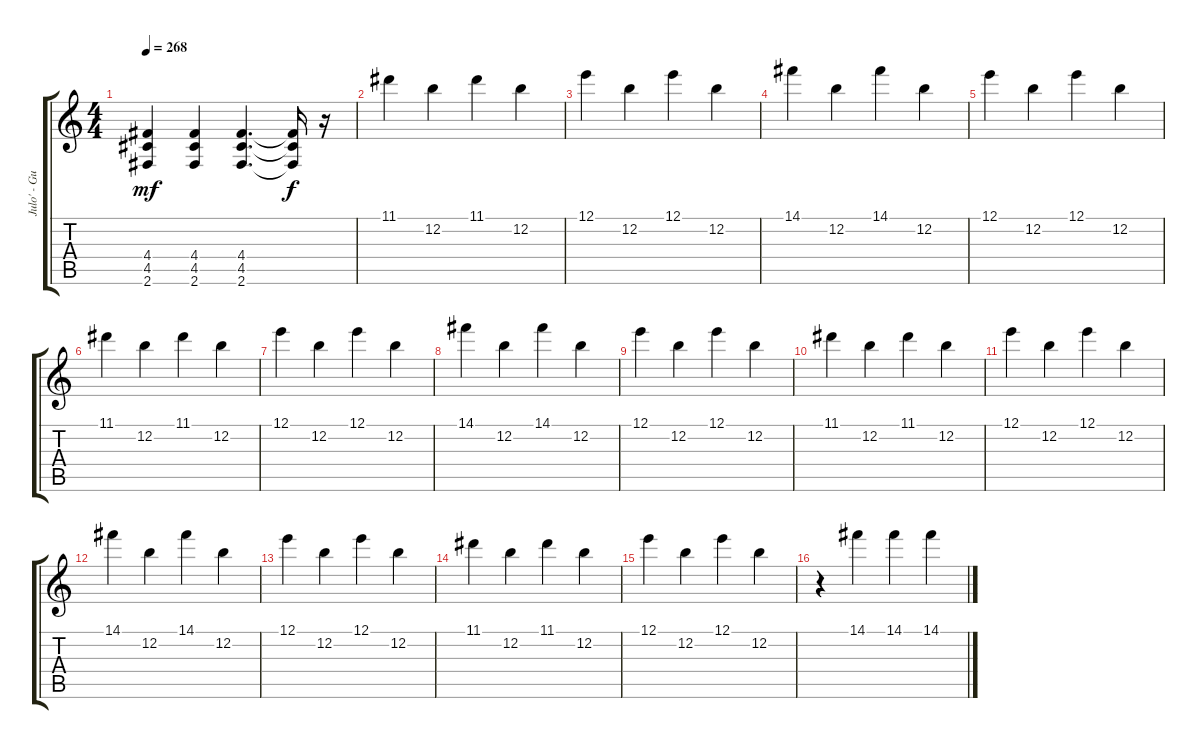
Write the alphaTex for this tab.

\track ("Julo' - Guitare" "Julo' - Gu") {instrument overdrivenguitar}
\staff {score tabs}
\tuning (E4 B3 G3 D3 A2 E2) {hide}
\ts (4 4)
\tempo 268
\clef g2
\ks c
(4.4 4.5 2.6).4{dy mf} (4.4 4.5 2.6).4 (4.4 4.5 2.6).4{d} (4.4{t} 4.5{t} 2.6{t}).16{dy f} r.16 |
11.1.4 12.2.4 11.1.4 12.2.4 |
12.1.4 12.2.4 12.1.4 12.2.4 |
14.1.4 12.2.4 14.1.4 12.2.4 |
12.1.4 12.2.4 12.1.4 12.2.4 |
11.1.4 12.2.4 11.1.4 12.2.4 |
12.1.4 12.2.4 12.1.4 12.2.4 |
14.1.4 12.2.4 14.1.4 12.2.4 |
12.1.4 12.2.4 12.1.4 12.2.4 |
11.1.4 12.2.4 11.1.4 12.2.4 |
12.1.4 12.2.4 12.1.4 12.2.4 |
14.1.4 12.2.4 14.1.4 12.2.4 |
12.1.4 12.2.4 12.1.4 12.2.4 |
11.1.4 12.2.4 11.1.4 12.2.4 |
12.1.4 12.2.4 12.1.4 12.2.4 |
r.4 14.1.4 14.1.4 14.1.4
